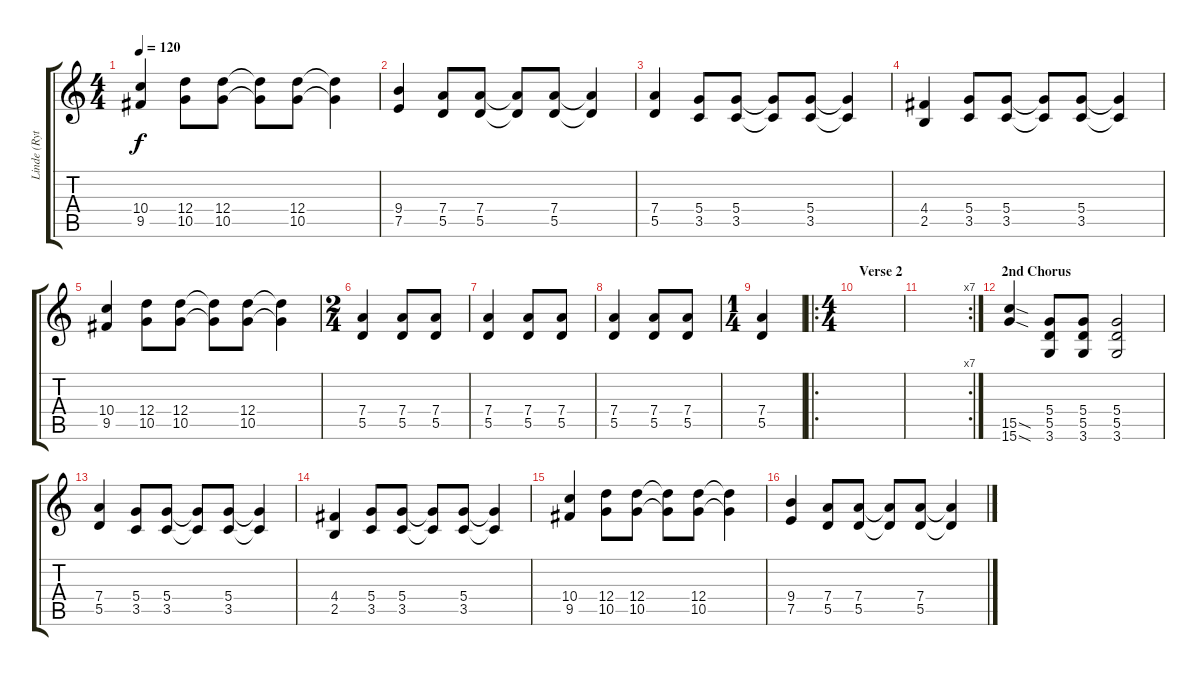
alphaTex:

\track ("Linde (Rythum)" "Linde (Ryt") {instrument distortionguitar}
\staff {score tabs}
\tuning (E4 B3 G3 D3 A2 E2) {hide}
\ts (4 4)
\tempo 120
\clef g2
\ks c
(10.4 9.5).4{dy f} (12.4 10.5).8 (12.4 10.5).8 (12.4{t} 10.5{t}).8 (12.4 10.5).8 (12.4{t} 10.5{t}).4 |
(9.4 7.5).4 (7.4 5.5).8 (7.4 5.5).8 (7.4{t} 5.5{t}).8 (7.4 5.5).8 (7.4{t} 5.5{t}).4 |
(7.4 5.5).4 (5.4 3.5).8 (5.4 3.5).8 (5.4{t} 3.5{t}).8 (5.4 3.5).8 (5.4{t} 3.5{t}).4 |
(4.4 2.5).4 (5.4 3.5).8 (5.4 3.5).8 (5.4{t} 3.5{t}).8 (5.4 3.5).8 (5.4{t} 3.5{t}).4 |
(10.4 9.5).4 (12.4 10.5).8 (12.4 10.5).8 (12.4{t} 10.5{t}).8 (12.4 10.5).8 (12.4{t} 10.5{t}).4 |
\ts (2 4)
(7.4 5.5).4 (7.4 5.5).8 (7.4 5.5).8 |
(7.4 5.5).4 (7.4 5.5).8 (7.4 5.5).8 |
(7.4 5.5).4 (7.4 5.5).8 (7.4 5.5).8 |
\ts (1 4)
(7.4 5.5).4 |
\ro
\ts (4 4)
\section ("" "Verse 2")
|
\rc 7
|
\section ("" "2nd Chorus")
(15.5{sod} 15.6{sod}).4 (5.4 5.5 3.6).8 (5.4 5.5 3.6).8 (5.4 5.5 3.6).2 |
(7.4 5.5).4 (5.4 3.5).8 (5.4 3.5).8 (5.4{t} 3.5{t}).8 (5.4 3.5).8 (5.4{t} 3.5{t}).4 |
(4.4 2.5).4 (5.4 3.5).8 (5.4 3.5).8 (5.4{t} 3.5{t}).8 (5.4 3.5).8 (5.4{t} 3.5{t}).4 |
(10.4 9.5).4 (12.4 10.5).8 (12.4 10.5).8 (12.4{t} 10.5{t}).8 (12.4 10.5).8 (12.4{t} 10.5{t}).4 |
(9.4 7.5).4 (7.4 5.5).8 (7.4 5.5).8 (7.4{t} 5.5{t}).8 (7.4 5.5).8 (7.4{t} 5.5{t}).4
